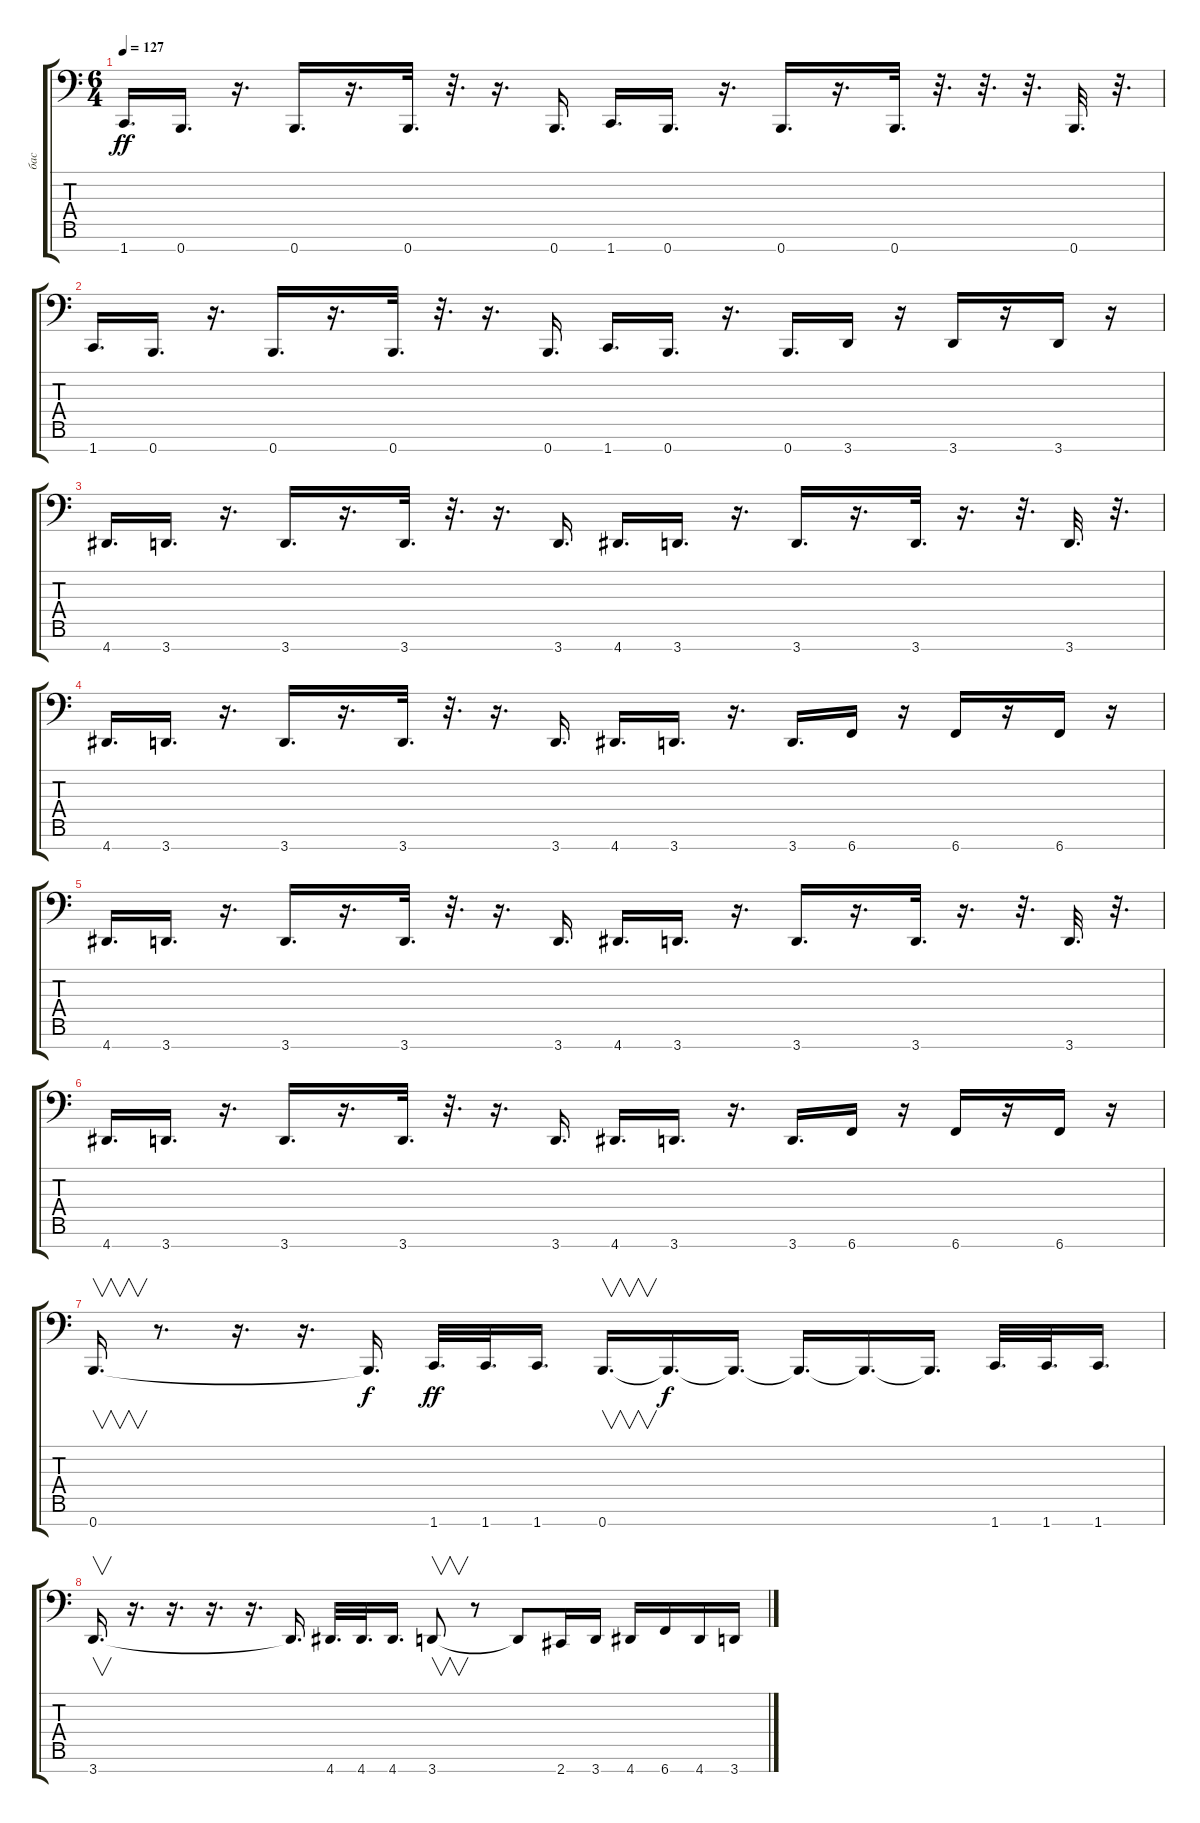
\track ("бас" "бас") {instrument electricbassfinger}
\staff {score tabs}
\tuning (E3 B2 G2 D2 A1 E1 B0) {hide}
\ts (6 4)
\tempo 127
\clef f4
\ks c
1.7.16{d dy ff} 0.7.16{d} r.16{d} 0.7.16{d} r.16{d} 0.7.32{d} r.32{d} r.16{d} 0.7.16{d} 1.7.16{d} 0.7.16{d} r.16{d} 0.7.16{d} r.16{d} 0.7.32{d} r.32{d} r.32{d} r.32{d} 0.7.32{d} r.32{d} |
1.7.16{d} 0.7.16{d} r.16{d} 0.7.16{d} r.16{d} 0.7.32{d} r.32{d} r.16{d} 0.7.16{d} 1.7.16{d} 0.7.16{d} r.16{d} 0.7.16{d} 3.7.16 r.16 3.7.16 r.16 3.7.16 r.16 |
4.7.16{d} 3.7.16{d} r.16{d} 3.7.16{d} r.16{d} 3.7.32{d} r.32{d} r.16{d} 3.7.16{d} 4.7.16{d} 3.7.16{d} r.16{d} 3.7.16{d} r.16{d} 3.7.32{d} r.16{d} r.32{d} 3.7.32{d} r.32{d} |
4.7.16{d} 3.7.16{d} r.16{d} 3.7.16{d} r.16{d} 3.7.32{d} r.32{d} r.16{d} 3.7.16{d} 4.7.16{d} 3.7.16{d} r.16{d} 3.7.16{d} 6.7.16 r.16 6.7.16 r.16 6.7.16 r.16 |
4.7.16{d} 3.7.16{d} r.16{d} 3.7.16{d} r.16{d} 3.7.32{d} r.32{d} r.16{d} 3.7.16{d} 4.7.16{d} 3.7.16{d} r.16{d} 3.7.16{d} r.16{d} 3.7.32{d} r.16{d} r.32{d} 3.7.32{d} r.32{d} |
4.7.16{d} 3.7.16{d} r.16{d} 3.7.16{d} r.16{d} 3.7.32{d} r.32{d} r.16{d} 3.7.16{d} 4.7.16{d} 3.7.16{d} r.16{d} 3.7.16{d} 6.7.16 r.16 6.7.16 r.16 6.7.16 r.16 |
0.7.16{v d} r.8{d} r.16{d} r.16{d} 0.7{t}.16{d dy f} 1.7.32{d dy ff} 1.7.32{d} 1.7.16{d} 0.7.16{v d} 0.7{t}.16{d dy f} 0.7{t}.16{d} 0.7{t}.16{d} 0.7{t}.16{d} 0.7{t}.16{d} 1.7.32{d} 1.7.32{d} 1.7.16{d} |
3.7.16{v d} r.16{d} r.16{d} r.16{d} r.16{d} 3.7{t}.16{d} 4.7.32{d} 4.7.32{d} 4.7.16{d} 3.7.8{v} r.8 3.7{t}.8 2.7.16 3.7.16 4.7.16 6.7.16 4.7.16 3.7.16
